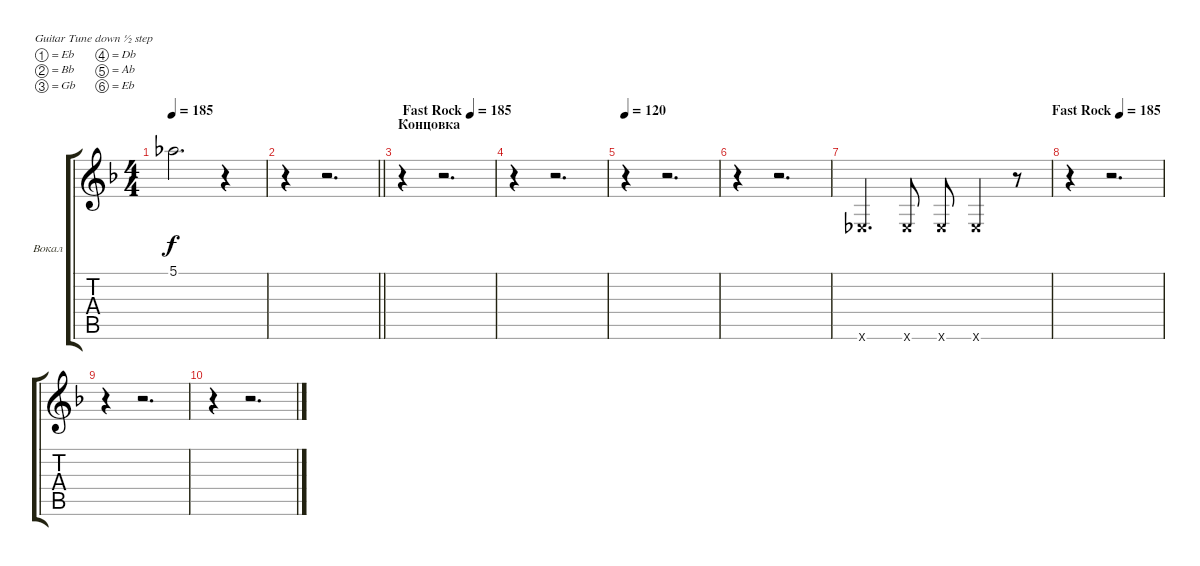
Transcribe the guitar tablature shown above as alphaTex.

\bracketExtendMode groupsimilarinstruments
\firstSystemTrackNameOrientation horizontal
\otherSystemsTrackNameOrientation horizontal
\track ("Валерий Кипелов" "Вокал") {instrument trumpet}
\staff {score tabs}
\tuning (Eb4 Bb3 Gb3 Db3 Ab2 Eb2)
\displaytranspose 12
\ts (4 4)
\tempo 185
\clef g2
\ks dminor
5.1.2{d dy f} r.4 |
\barLineRight lightlight
r.4 r.2{d} |
\section ("" "Концовка")
\tempo (185 "Fast Rock")
r.4 r.2{d} |
r.4 r.2{d} |
\tempo 120
r.4 r.2{d} |
r.4 r.2{d} |
\tempo (185 "Fast Rock" 1)
0.6{x}.4{d} 0.6{x}.8 0.6{x}.8 0.6{x}.4 r.8 |
r.4 r.2{d} |
r.4 r.2{d} |
r.4 r.2{d}
